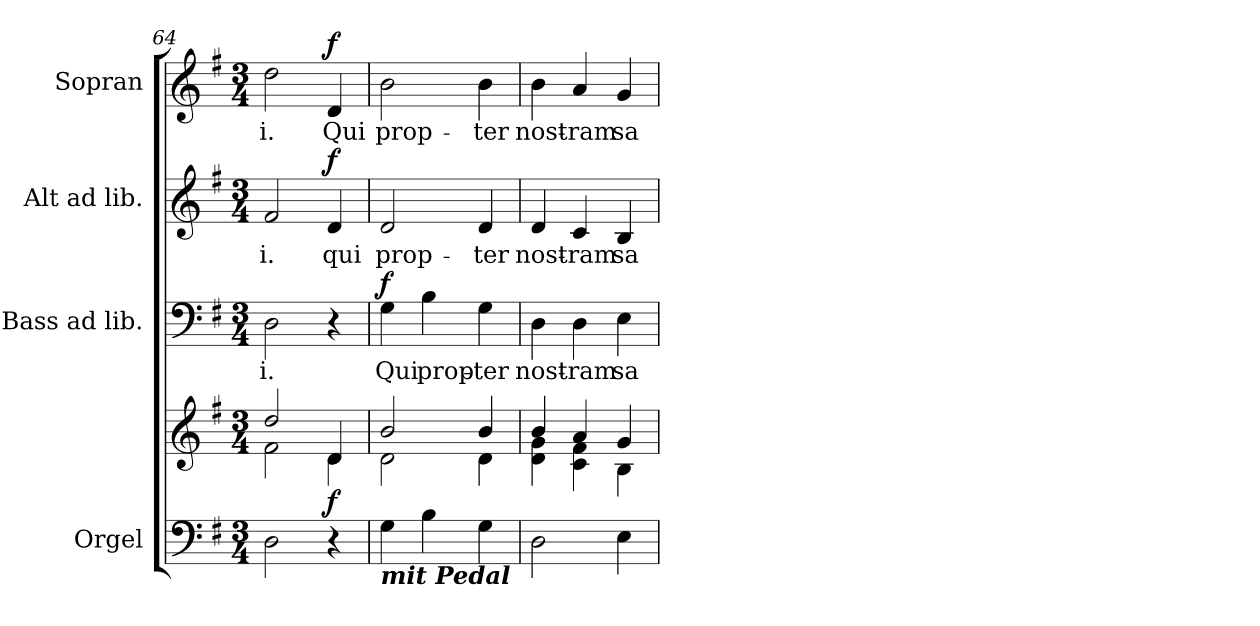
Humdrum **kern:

**kern	**kern	**dynam	**kern	**text	**dynam	**kern	**text	**dynam	**kern	**text	**dynam
*part4	*part4	*part4	*part3	*part3	*part3	*part2	*part2	*part2	*part1	*part1	*part1
*staff5	*staff4	*staff4/5	*staff3	*staff3	*staff3	*staff2	*staff2	*staff2	*staff1	*staff1	*staff1
*I"Orgel	*	*	*I"Bass ad lib.	*	*	*I"Alt ad lib.	*	*	*I"Sopran	*	*
*I'Org.	*	*	*I'B.	*	*	*I'A.	*	*	*I'S.	*	*
*clefF4	*clefG2	*	*clefF4	*	*	*clefG2	*	*	*clefG2	*	*
*k[f#]	*k[f#]	*	*k[f#]	*	*	*k[f#]	*	*	*k[f#]	*	*
*G:	*G:	*	*G:	*	*	*G:	*	*	*G:	*	*
*M3/4	*M3/4	*	*M3/4	*	*	*M3/4	*	*	*M3/4	*	*
=64	=64	=64	=64	=64	=64	=64	=64	=64	=64	=64	=64
*	*^	*	*	*	*	*	*	*	*	*	*
!	!	!	!	!	!LO:LY:b	!	!	!LO:LY:b	!	!	!LO:LY:b	!
2D\	2dd/	2f#\	.	2D\	-i.	.	2f#/	-i.	.	2dd\	-i.	.
!	!	!	!LO:DY:b	!	!	!	!	!LO:LY:b	!LO:DY:a	!	!LO:LY:b	!LO:DY:a
4r	4d/	4d\	f	4r	.	.	4d/	qui	f	4d/	Qui	f
=65	=65	=65	=65	=65	=65	=65	=65	=65	=65	=65	=65	=65
!LO:TX:b:Bi:t=mit Pedal	!	!	!	!	!	!	!	!	!	!	!	!
!	!	!	!	!	!LO:LY:b	!LO:DY:a	!	!LO:LY:b	!	!	!LO:LY:b	!
4G\	2b/	2d\	.	4G\	Qui	f	2d/	prop-	.	2b\	prop-	.
!	!	!	!	!	!LO:LY:b	!	!	!	!	!	!	!
4B\	.	.	.	4B\	prop-	.	.	.	.	.	.	.
!	!	!	!	!	!LO:LY:b	!	!	!LO:LY:b	!	!	!LO:LY:b	!
4G\	4b/	4d\	.	4G\	-ter	.	4d/	-ter	.	4b\	-ter	.
=66	=66	=66	=66	=66	=66	=66	=66	=66	=66	=66	=66	=66
!	!	!	!	!	!LO:LY:b	!	!	!LO:LY:b	!	!	!LO:LY:b	!
2D\	4b/	4d\ 4g\	.	4D\	nost-	.	4d/	nost-	.	4b\	nost-	.
!	!	!	!	!	!LO:LY:b	!	!	!LO:LY:b	!	!	!LO:LY:b	!
.	4a/	4c\ 4f#\	.	4D\	-ram	.	4c/	-ram	.	4a/	-ram	.
!	!	!	!	!	!LO:LY:b	!	!	!LO:LY:b	!	!	!LO:LY:b	!
4E\	4g/	4B\	.	4E\	sa-	.	4B/	sa-	.	4g/	sa-	.
*	*v	*v	*	*	*	*	*	*	*	*	*	*
=	=	=	=	=	=	=	=	=	=	=	=
*-	*-	*-	*-	*-	*-	*-	*-	*-	*-	*-	*-
